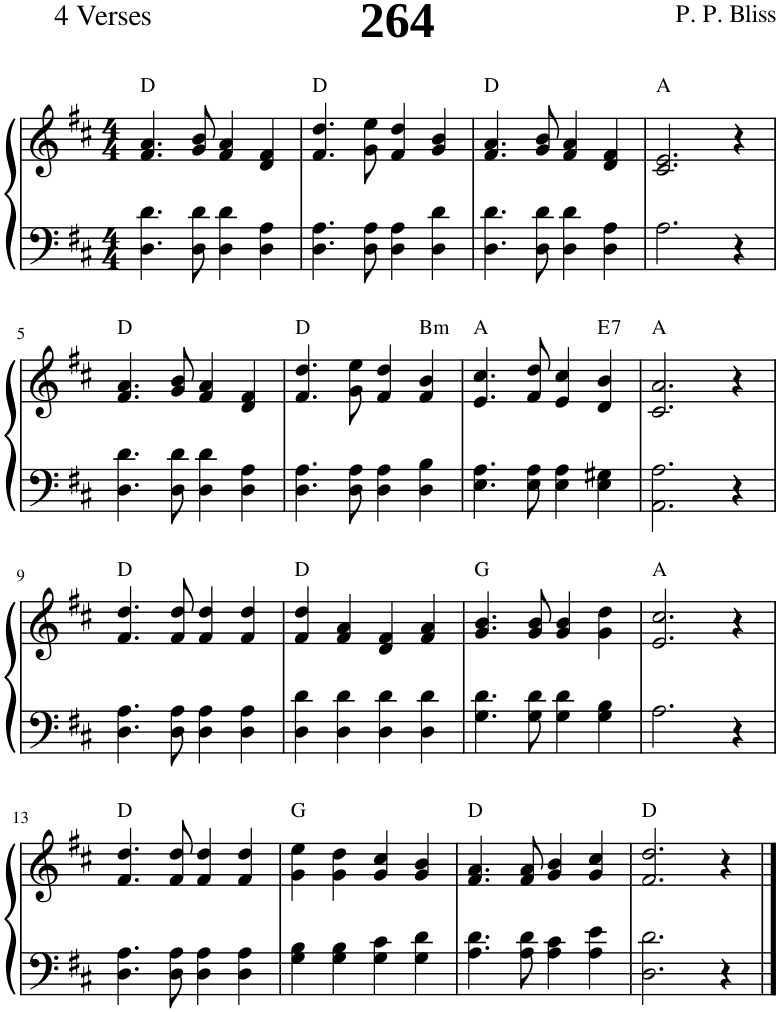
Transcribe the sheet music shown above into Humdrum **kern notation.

**kern	**kern	**harte
*part1	*part1	*part1
*staff2	*staff1	*
*I"Piano	*	*
*I'Pno.	*	*
*clefF4	*clefG2	*
*k[f#c#]	*k[f#c#]	*
*M4/4	*M4/4	*
=1	=1	=1
4.D\ 4.d\	4.f#/ 4.a/	D:maj
8D\ 8d\	8g/ 8b/	.
4D\ 4d\	4f#/ 4a/	.
4D\ 4A\	4d/ 4f#/	.
=2	=2	=2
4.D\ 4.A\	4.f#/ 4.dd/	D:maj
8D\ 8A\	8g\ 8ee\	.
4D\ 4A\	4f#/ 4dd/	.
4D\ 4d\	4g/ 4b/	.
=3	=3	=3
4.D\ 4.d\	4.f#/ 4.a/	D:maj
8D\ 8d\	8g/ 8b/	.
4D\ 4d\	4f#/ 4a/	.
4D\ 4A\	4d/ 4f#/	.
=4	=4	=4
2.A\	2.c#/ 2.e/	A:maj
4r	4r	.
!!LO:LB:g=z
=5	=5	=5
4.D\ 4.d\	4.f#/ 4.a/	D:maj
8D\ 8d\	8g/ 8b/	.
4D\ 4d\	4f#/ 4a/	.
4D\ 4A\	4d/ 4f#/	.
=6	=6	=6
4.D\ 4.A\	4.f#/ 4.dd/	D:maj
8D\ 8A\	8g\ 8ee\	.
4D\ 4A\	4f#/ 4dd/	.
!	!	!LO:H:kt=m
4D\ 4B\	4f#/ 4b/	B:min
=7	=7	=7
4.E\ 4.A\	4.e/ 4.cc#/	A:maj
8E\ 8A\	8f#/ 8dd/	.
4E\ 4A\	4e/ 4cc#/	.
!	!	!LO:H:kt=7
4E\ 4G#X\	4d/ 4b/	E:7
=8	=8	=8
2.AA\ 2.A\	2.c#/ 2.a/	A:maj
4r	4r	.
!!LO:LB:g=z
=9	=9	=9
4.D\ 4.A\	4.f#/ 4.dd/	D:maj
8D\ 8A\	8f#/ 8dd/	.
4D\ 4A\	4f#/ 4dd/	.
4D\ 4A\	4f#/ 4dd/	.
=10	=10	=10
4D\ 4d\	4f#/ 4dd/	D:maj
4D\ 4d\	4f#/ 4a/	.
4D\ 4d\	4d/ 4f#/	.
4D\ 4d\	4f#/ 4a/	.
=11	=11	=11
4.G\ 4.d\	4.g/ 4.b/	G:maj
8G\ 8d\	8g/ 8b/	.
4G\ 4d\	4g/ 4b/	.
4G\ 4B\	4g\ 4dd\	.
=12	=12	=12
2.A\	2.e/ 2.cc#/	A:maj
4r	4r	.
!!LO:LB:g=z
=13	=13	=13
4.D\ 4.A\	4.f#/ 4.dd/	D:maj
8D\ 8A\	8f#/ 8dd/	.
4D\ 4A\	4f#/ 4dd/	.
4D\ 4A\	4f#/ 4dd/	.
=14	=14	=14
4G\ 4B\	4g\ 4ee\	G:maj
4G\ 4B\	4g\ 4dd\	.
4G\ 4c#\	4g/ 4cc#/	.
4G\ 4d\	4g/ 4b/	.
=15	=15	=15
4.A\ 4.d\	4.f#/ 4.a/	D:maj
8A\ 8d\	8f#/ 8a/	.
4A\ 4c#\	4g/ 4b/	.
4A\ 4e\	4g/ 4cc#/	.
=16	=16	=16
2.D\ 2.d\	2.f#/ 2.dd/	D:maj
4r	4r	.
==	==	==
*-	*-	*-
